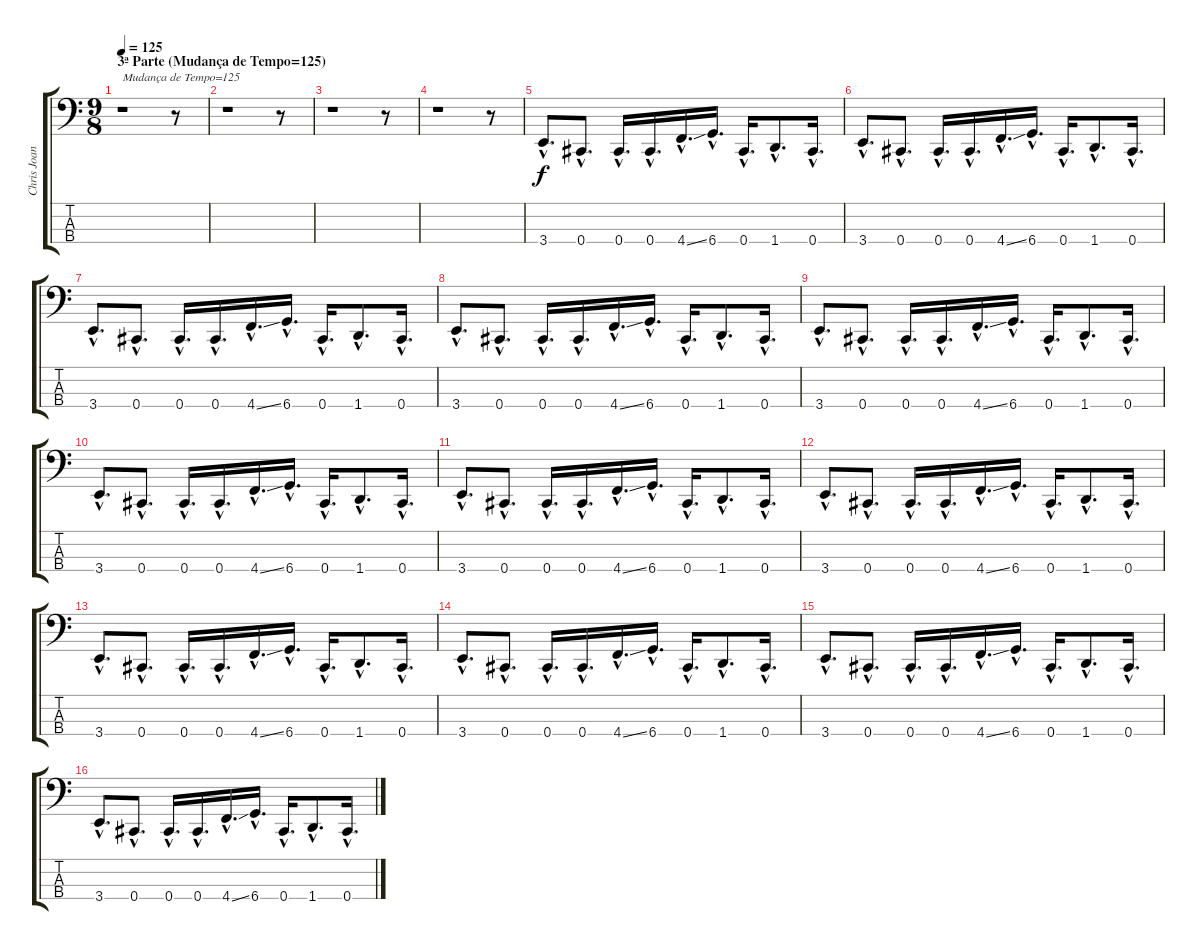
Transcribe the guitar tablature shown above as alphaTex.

\track ("Chris Joannou" "Chris Joan") {instrument electricbasspick}
\staff {score tabs}
\tuning (Gb2 Db2 Ab1 Db1) {hide}
\ts (9 8)
\section ("" "3ª Parte (Mudança de Tempo=125)")
\tempo 125
\clef f4
\ks c
r.1{txt "Mudança de Tempo=125" dy f} r.8 |
r.1 r.8 |
r.1 r.8 |
r.1 r.8 |
3.4{hac}.8{d} 0.4{hac}.8{d} 0.4{hac}.16{d} 0.4{hac}.16{d} 4.4{ss hac}.16{d} 6.4{hac}.16{d} 0.4{hac}.16{d} 1.4{hac}.8{d} 0.4{hac}.16{d} |
3.4{hac}.8{d} 0.4{hac}.8{d} 0.4{hac}.16{d} 0.4{hac}.16{d} 4.4{ss hac}.16{d} 6.4{hac}.16{d} 0.4{hac}.16{d} 1.4{hac}.8{d} 0.4{hac}.16{d} |
3.4{hac}.8{d} 0.4{hac}.8{d} 0.4{hac}.16{d} 0.4{hac}.16{d} 4.4{ss hac}.16{d} 6.4{hac}.16{d} 0.4{hac}.16{d} 1.4{hac}.8{d} 0.4{hac}.16{d} |
3.4{hac}.8{d} 0.4{hac}.8{d} 0.4{hac}.16{d} 0.4{hac}.16{d} 4.4{ss hac}.16{d} 6.4{hac}.16{d} 0.4{hac}.16{d} 1.4{hac}.8{d} 0.4{hac}.16{d} |
3.4{hac}.8{d} 0.4{hac}.8{d} 0.4{hac}.16{d} 0.4{hac}.16{d} 4.4{ss hac}.16{d} 6.4{hac}.16{d} 0.4{hac}.16{d} 1.4{hac}.8{d} 0.4{hac}.16{d} |
3.4{hac}.8{d} 0.4{hac}.8{d} 0.4{hac}.16{d} 0.4{hac}.16{d} 4.4{ss hac}.16{d} 6.4{hac}.16{d} 0.4{hac}.16{d} 1.4{hac}.8{d} 0.4{hac}.16{d} |
3.4{hac}.8{d} 0.4{hac}.8{d} 0.4{hac}.16{d} 0.4{hac}.16{d} 4.4{ss hac}.16{d} 6.4{hac}.16{d} 0.4{hac}.16{d} 1.4{hac}.8{d} 0.4{hac}.16{d} |
3.4{hac}.8{d} 0.4{hac}.8{d} 0.4{hac}.16{d} 0.4{hac}.16{d} 4.4{ss hac}.16{d} 6.4{hac}.16{d} 0.4{hac}.16{d} 1.4{hac}.8{d} 0.4{hac}.16{d} |
3.4{hac}.8{d} 0.4{hac}.8{d} 0.4{hac}.16{d} 0.4{hac}.16{d} 4.4{ss hac}.16{d} 6.4{hac}.16{d} 0.4{hac}.16{d} 1.4{hac}.8{d} 0.4{hac}.16{d} |
3.4{hac}.8{d} 0.4{hac}.8{d} 0.4{hac}.16{d} 0.4{hac}.16{d} 4.4{ss hac}.16{d} 6.4{hac}.16{d} 0.4{hac}.16{d} 1.4{hac}.8{d} 0.4{hac}.16{d} |
3.4{hac}.8{d} 0.4{hac}.8{d} 0.4{hac}.16{d} 0.4{hac}.16{d} 4.4{ss hac}.16{d} 6.4{hac}.16{d} 0.4{hac}.16{d} 1.4{hac}.8{d} 0.4{hac}.16{d} |
3.4{hac}.8{d} 0.4{hac}.8{d} 0.4{hac}.16{d} 0.4{hac}.16{d} 4.4{ss hac}.16{d} 6.4{hac}.16{d} 0.4{hac}.16{d} 1.4{hac}.8{d} 0.4{hac}.16{d}
